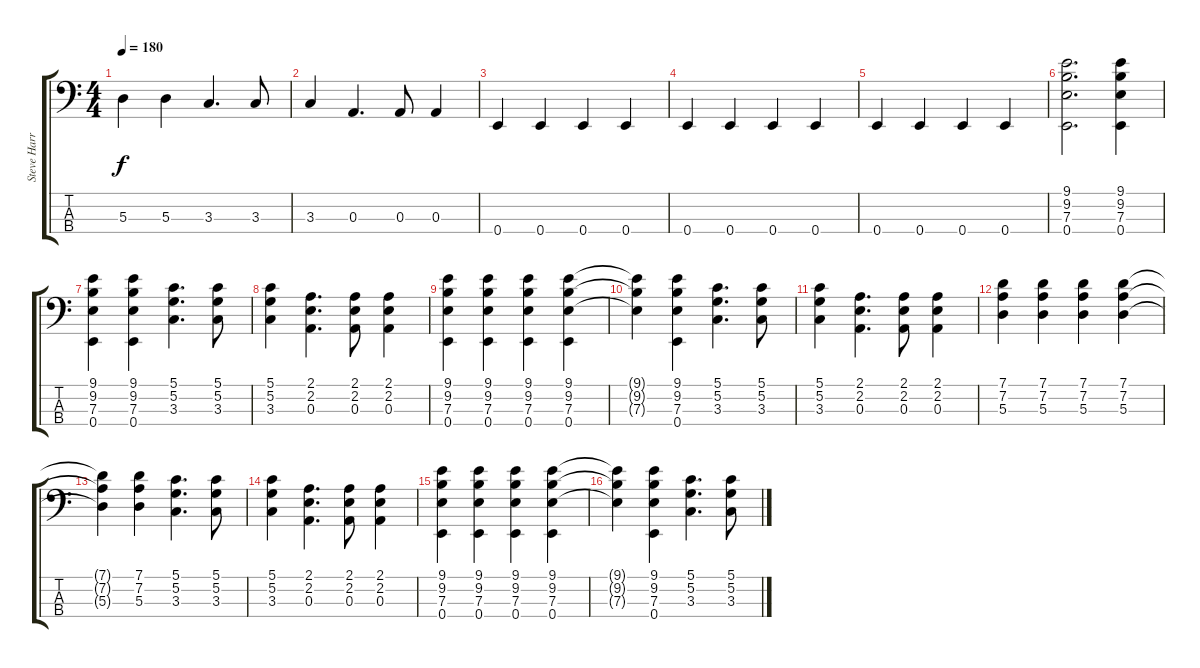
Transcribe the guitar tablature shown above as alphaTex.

\track ("Steve Harris" "Steve Harr") {instrument electricbassfinger}
\staff {score tabs}
\tuning (G2 D2 A1 E1) {hide}
\ts (4 4)
\tempo 180
\clef f4
\ks c
5.3{t}.4{dy f} 5.3.4 3.3.4{d} 3.3.8 |
3.3.4 0.3.4{d} 0.3.8 0.3.4 |
0.4.4 0.4.4 0.4.4 0.4.4 |
0.4.4 0.4.4 0.4.4 0.4.4 |
0.4.4 0.4.4 0.4.4 0.4.4 |
(9.1 9.2 7.3 0.4).2{d} (9.1 9.2 7.3 0.4).4 |
(9.1 9.2 7.3 0.4).4 (9.1 9.2 7.3 0.4).4 (5.1 5.2 3.3).4{d} (5.1 5.2 3.3).8 |
(5.1 5.2 3.3).4 (2.1 2.2 0.3).4{d} (2.1 2.2 0.3).8 (2.1 2.2 0.3).4 |
(9.1 9.2 7.3 0.4).4 (9.1 9.2 7.3 0.4).4 (9.1 9.2 7.3 0.4).4 (9.1 9.2 7.3 0.4).4 |
(9.1{t} 9.2{t} 7.3{t}).4 (9.1 9.2 7.3 0.4).4 (5.1 5.2 3.3).4{d} (5.1 5.2 3.3).8 |
(5.1 5.2 3.3).4 (2.1 2.2 0.3).4{d} (2.1 2.2 0.3).8 (2.1 2.2 0.3).4 |
(7.1 7.2 5.3).4 (7.1 7.2 5.3).4 (7.1 7.2 5.3).4 (7.1 7.2 5.3).4 |
(7.1{t} 7.2{t} 5.3{t}).4 (7.1 7.2 5.3).4 (5.1 5.2 3.3).4{d} (5.1 5.2 3.3).8 |
(5.1 5.2 3.3).4 (2.1 2.2 0.3).4{d} (2.1 2.2 0.3).8 (2.1 2.2 0.3).4 |
(9.1 9.2 7.3 0.4).4 (9.1 9.2 7.3 0.4).4 (9.1 9.2 7.3 0.4).4 (9.1 9.2 7.3 0.4).4 |
(9.1{t} 9.2{t} 7.3{t}).4 (9.1 9.2 7.3 0.4).4 (5.1 5.2 3.3).4{d} (5.1 5.2 3.3).8
